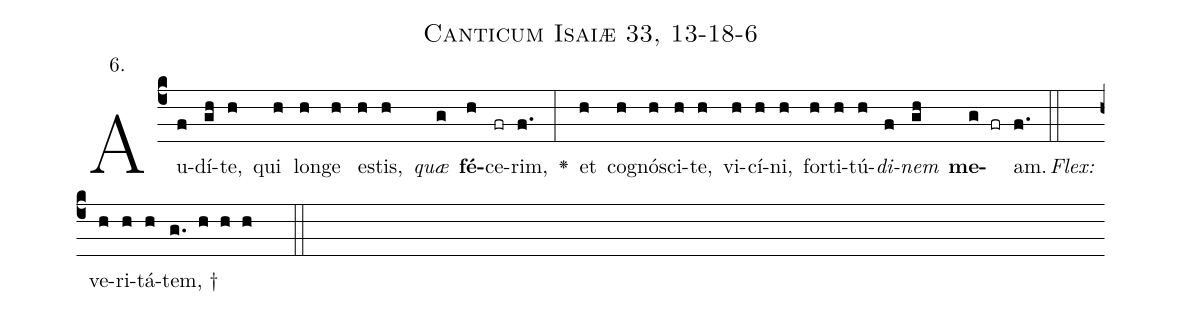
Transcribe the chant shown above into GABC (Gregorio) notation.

name: Canticum Isaiæ 33, 13-18-6;
annotation: 6.;
%%
(c4)Au(f)dí(gh)te,(h) qui(h) lon(h)ge(h) e(h)stis,(h) <i>quæ</i>(g) <b>fé</b>(h)ce(fr)rim,(f.) <v>\greheightstar</v>(:) et(h) co(h)gnó(h)sci(h)te,(h) vi(h)cí(h)ni,(h) for(h)ti(h)tú(h)<i>di</i>(f)<i>nem</i>(gh) <b>me</b>(g fr)am.(f.) (::)
<i>Flex:</i>()  ve(h)ri(h)tá(h)tem, †(g. h h h  ::)

%E(h) u(h) o(f) u(gh) a(g) e.(f.) (::)
